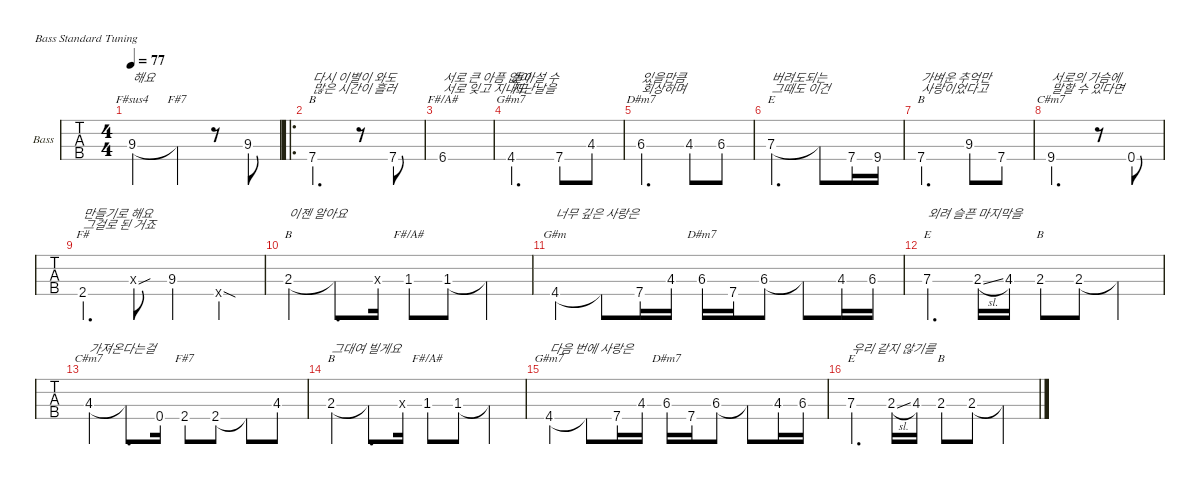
\defaultSystemsLayout 4
\hideDynamics
\bracketExtendMode nobrackets
\firstSystemTrackNameOrientation horizontal
\track ("Electric Bass" "Bass") {defaultSystemsLayout 4 instrument electricbassfinger}
\staff {tabs}
\tuning (G2 D2 A1 E1)
\chord ("B" x x 2 x) {showdiagram false showfingering false}
\chord ("F#7" x x 9 x) {firstfret 9 showdiagram false showfingering false}
\chord ("B" x x x 7) {firstfret 7 showdiagram false showfingering false}
\chord ("E" x x 7 x) {firstfret 7 showdiagram false showfingering false}
\chord ("C#m7" x x x 9) {firstfret 9 showdiagram false showfingering false}
\chord ("F#sus4" x x 9 x) {firstfret 9 showdiagram false showfingering false}
\chord ("F#/A#" x x x 6) {firstfret 6 showdiagram false showfingering false}
\chord ("G#m7" x x x 4) {showdiagram false showfingering false}
\chord ("D#m7" x x 6 x) {firstfret 6 showdiagram false showfingering false}
\chord ("F#" x x x 2) {showdiagram false showfingering false}
\chord ("F#/A#" x x 1 x) {showdiagram false showfingering false}
\chord ("G#m" x x x 4) {showdiagram false showfingering false}
\chord ("C#m7" x x 4 x) {showdiagram false showfingering false}
\chord ("F#7" x x x 2) {showdiagram false showfingering false}
\ts (4 4)
\tempo 77
\clef f4
\ks c
9.3{acc #}.2{ch "F#sus4" txt "해요" dy mf} 9.3{t acc #}.4{ch "F#7"} r.8 9.3{acc #}.8 |
\ro
7.4.2{d ch "B" txt "다시 이별이 와도\n많은 시간이 흘러"} r.8 7.4.8 |
6.4{acc #}.1{ch "F#/A#" txt "서로 큰 아픔 없이\n서로 잊고 지내도"} |
4.4{acc #}.2{d ch "G#m7" txt "돌아설 수\n지난날을"} 7.4.8 4.3{acc #}.8 |
6.3{acc #}.2{d ch "D#m7" txt "있을만큼\n회상하며"} 4.3{acc #}.8 6.3{acc #}.8 |
7.3.2{d ch "E" txt "버려도되는\n그때도 이건"} 7.3{t}.8 7.4.16 9.4{acc #}.16 |
7.4.2{d ch "B" txt "가벼운 추억만\n사랑이었다고"} 9.3{acc #}.8 7.4.8 |
9.4{acc #}.2{d ch "C#m7" txt "서로의 가슴에\n말할 수 있다면"} r.8 0.4.8 |
2.4{acc #}.4{d ch "F#" txt "만들기로 해요\n그걸로 된 거죠"} 0.3{sou x}.8 9.3{acc #}.4 0.4{sod x}.4 |
2.3.4{ch "B" txt "이젠 알아요"} 2.3{t}.8{d} 0.3{x}.16 1.3{st acc #}.8{ch "F#/A#"} 1.3{acc #}.8 1.3{t acc #}.4 |
4.4{acc #}.4{ch "G#m" txt "너무 깊은 사랑은"} 4.4{t acc #}.8 7.4.16 4.3{acc #}.16 6.3{acc #}.16{ch "D#m7"} 7.4.16 6.3{acc #}.8 6.3{t acc #}.8 4.3{acc #}.16 6.3{acc #}.16 |
7.3.4{d ch "E" txt "외려 슬픈 마지막을"} 2.3{sl}.16 4.3{acc #}.16 2.3{st}.8{ch "B"} 2.3.8 2.3{t}.4 |
4.3{acc #}.4{ch "C#m7" txt "가져온다는걸"} 4.3{t acc #}.8{d} 0.4.16 2.4{acc #}.8{ch "F#7"} 2.4{acc #}.8 2.4{t acc #}.8 4.3{acc #}.8 |
2.3.4{ch "B" txt "그대여 빌게요"} 2.3{t}.8{d} 0.3{x}.16 1.3{st acc #}.8{ch "F#/A#"} 1.3{acc #}.8 1.3{t acc #}.4 |
4.4{acc #}.4{ch "G#m7" txt "다음 번에 사랑은"} 4.4{t acc #}.8 7.4.16 4.3{acc #}.16 6.3{acc #}.16{ch "D#m7"} 7.4.16 6.3{acc #}.8 6.3{t acc #}.8 4.3{acc #}.16 6.3{acc #}.16 |
7.3.4{d ch "E" txt "우리 같지 않기를"} 2.3{sl}.16 4.3{acc #}.16 2.3{st}.8{ch "B"} 2.3.8 2.3{t}.4
